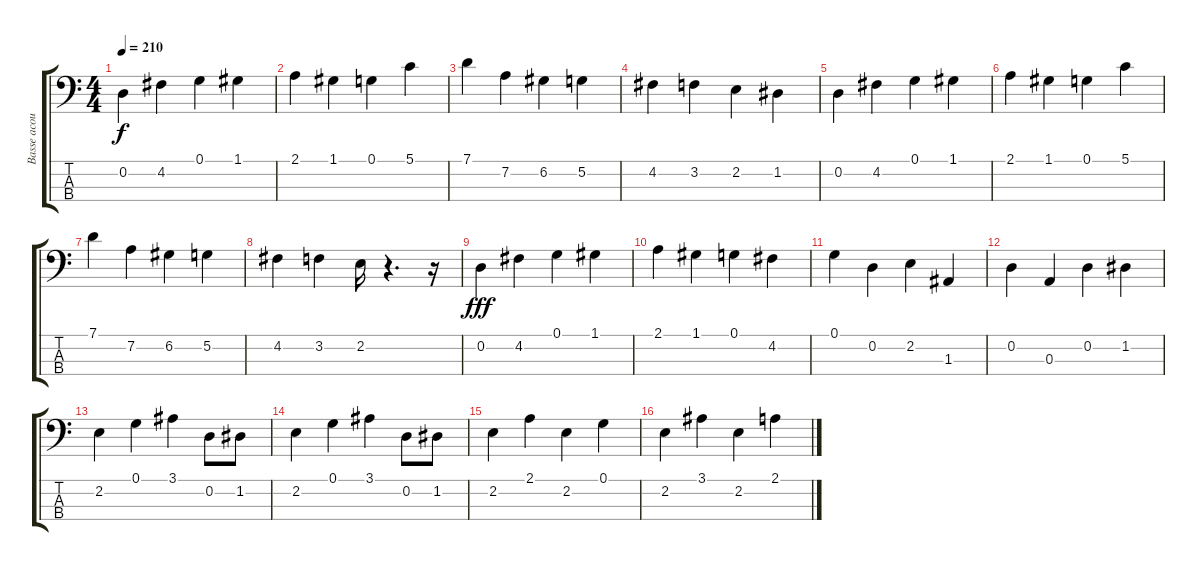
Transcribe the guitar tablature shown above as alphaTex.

\track ("Basse acoustique" "Basse acou") {instrument acousticbass}
\staff {score tabs}
\tuning (G2 D2 A1 E1) {hide}
\ts (4 4)
\tempo 210
\clef f4
\ks c
0.2.4{dy f} 4.2.4 0.1.4 1.1.4 |
2.1.4 1.1.4 0.1.4 5.1.4 |
7.1.4 7.2.4 6.2.4 5.2.4 |
4.2.4 3.2.4 2.2.4 1.2.4 |
0.2.4 4.2.4 0.1.4 1.1.4 |
2.1.4 1.1.4 0.1.4 5.1.4 |
7.1.4 7.2.4 6.2.4 5.2.4 |
4.2.4 3.2.4 2.2.16 r.4{d} r.16 |
0.2.4{dy fff} 4.2.4 0.1.4 1.1.4 |
2.1.4 1.1.4 0.1.4 4.2.4 |
0.1.4 0.2.4 2.2.4 1.3.4 |
0.2.4 0.3.4 0.2.4 1.2.4 |
2.2.4 0.1.4 3.1.4 0.2.8 1.2.8 |
2.2.4 0.1.4 3.1.4 0.2.8 1.2.8 |
2.2.4 2.1.4 2.2.4 0.1.4 |
2.2.4 3.1.4 2.2.4 2.1.4
